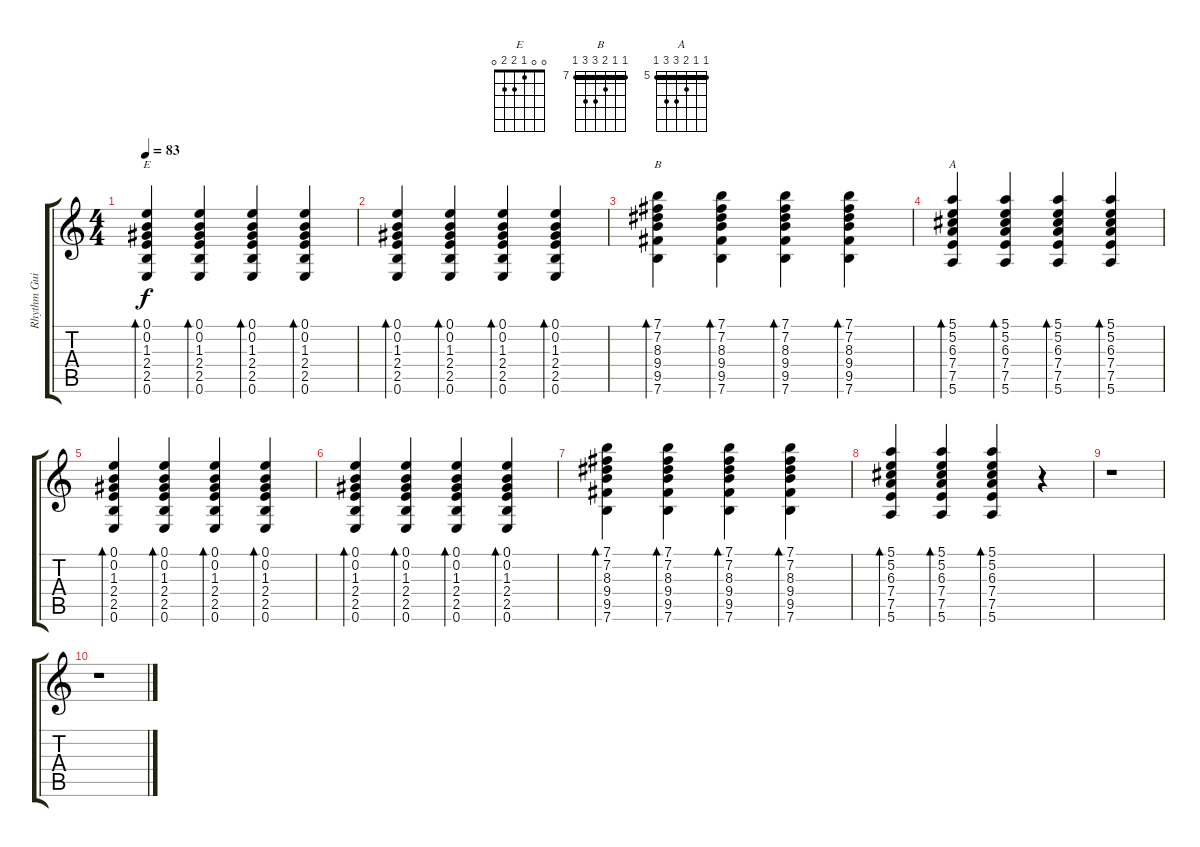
\track ("Rhythm Guitar" "Rhythm Gui") {instrument acousticguitarsteel}
\staff {score tabs}
\tuning (E4 B3 G3 D3 A2 E2) {hide}
\chord ("E" 0 0 1 2 2 0)
\chord ("B" 7 7 8 9 9 7) {firstfret 7 barre 7}
\chord ("A" 5 5 6 7 7 5) {firstfret 5 barre 5}
\ts (4 4)
\tempo 83
\clef g2
\ks c
(0.1 0.2 1.3 2.4 2.5 0.6).4{bd 30 ch "E" dy f} (0.1 0.2 1.3 2.4 2.5 0.6).4{bd 30} (0.1 0.2 1.3 2.4 2.5 0.6).4{bd 30} (0.1 0.2 1.3 2.4 2.5 0.6).4{bd 30} |
(0.1 0.2 1.3 2.4 2.5 0.6).4{bd 30} (0.1 0.2 1.3 2.4 2.5 0.6).4{bd 30} (0.1 0.2 1.3 2.4 2.5 0.6).4{bd 30} (0.1 0.2 1.3 2.4 2.5 0.6).4{bd 30} |
(7.1 7.2 8.3 9.4 9.5 7.6).4{bd 30 ch "B"} (7.1 7.2 8.3 9.4 9.5 7.6).4{bd 30} (7.1 7.2 8.3 9.4 9.5 7.6).4{bd 30} (7.1 7.2 8.3 9.4 9.5 7.6).4{bd 30} |
(5.1 5.2 6.3 7.4 7.5 5.6).4{bd 30 ch "A"} (5.1 5.2 6.3 7.4 7.5 5.6).4{bd 30} (5.1 5.2 6.3 7.4 7.5 5.6).4{bd 30} (5.1 5.2 6.3 7.4 7.5 5.6).4{bd 30} |
(0.1 0.2 1.3 2.4 2.5 0.6).4{bd 30} (0.1 0.2 1.3 2.4 2.5 0.6).4{bd 30} (0.1 0.2 1.3 2.4 2.5 0.6).4{bd 30} (0.1 0.2 1.3 2.4 2.5 0.6).4{bd 30} |
(0.1 0.2 1.3 2.4 2.5 0.6).4{bd 30} (0.1 0.2 1.3 2.4 2.5 0.6).4{bd 30} (0.1 0.2 1.3 2.4 2.5 0.6).4{bd 30} (0.1 0.2 1.3 2.4 2.5 0.6).4{bd 30} |
(7.1 7.2 8.3 9.4 9.5 7.6).4{bd 30} (7.1 7.2 8.3 9.4 9.5 7.6).4{bd 30} (7.1 7.2 8.3 9.4 9.5 7.6).4{bd 30} (7.1 7.2 8.3 9.4 9.5 7.6).4{bd 30} |
(5.1 5.2 6.3 7.4 7.5 5.6).4{bd 30} (5.1 5.2 6.3 7.4 7.5 5.6).4{bd 30} (5.1 5.2 6.3 7.4 7.5 5.6).4{bd 30} r.4 |
r.1 |
r.1
